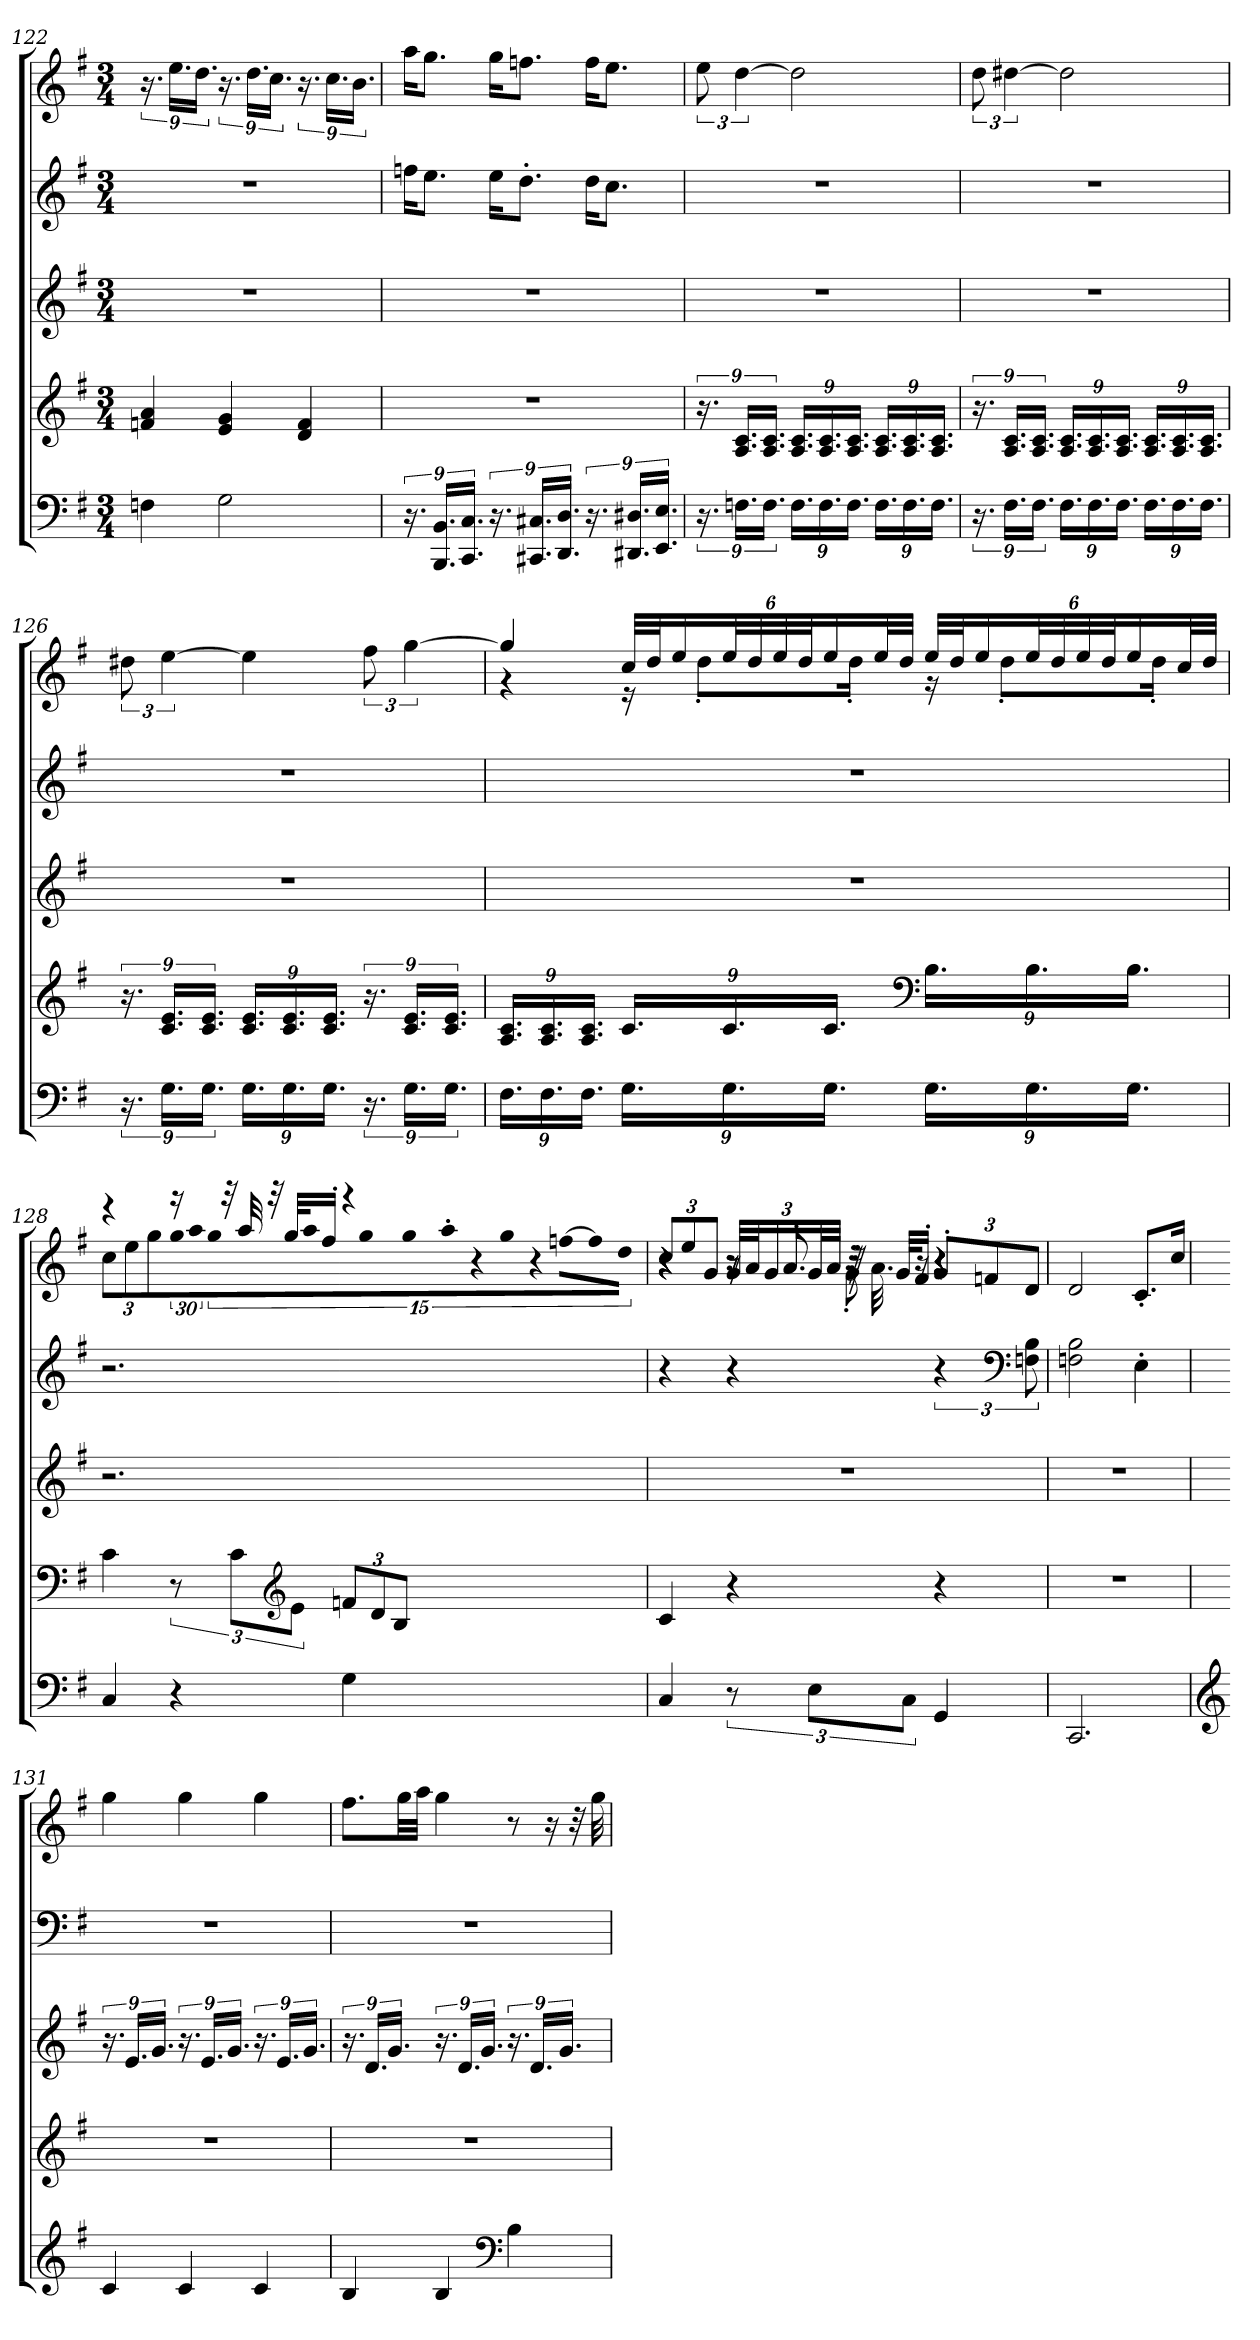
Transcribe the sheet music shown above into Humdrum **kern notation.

**kern	**kern	**kern	**kern	**kern
*part5	*part4	*part3	*part2	*part1
*staff5	*staff4	*staff3	*staff2	*staff1
*clefF4	*clefG2	*clefG2	*clefG2	*clefG2
*k[f#]	*k[f#]	*k[f#]	*k[f#]	*k[f#]
*M3/4	*M3/4	*M3/4	*M3/4	*M3/4
=122	=122	=122	=122	=122
4Fn\	4fn/ 4a/	2.r	2.r	18.r
.	.	.	.	18.ee\LL
.	.	.	.	18.dd\JJ
2G\	4e/ 4g/	.	.	18.r
.	.	.	.	18.dd\LL
.	.	.	.	18.cc\JJ
.	4d/ 4f/	.	.	18.r
.	.	.	.	18.cc\LL
.	.	.	.	18.b\JJ
!!LO:LB:g=z
=123	=123	=123	=123	=123
*	*	*	*	*MM47
18.r	2.r	2.r	16ffn\KL	16aa\KL
.	.	.	8.ee\J	8.gg\J
18.BBB/ 18.BB/LL	.	.	.	.
18.CC/ 18.C/JJ	.	.	.	.
18.r	.	.	16ee\KL	16gg\KL
.	.	.	8.dd'\J	8.ffn\J
18.CC#X/ 18.C#X/LL	.	.	.	.
18.DD/ 18.D/JJ	.	.	.	.
18.r	.	.	16dd\KL	16ff\KL
.	.	.	8.cc\J	8.ee\J
18.DD#X/ 18.D#X/LL	.	.	.	.
18.EE/ 18.E/JJ	.	.	.	.
=124	=124	=124	=124	=124
18.r	18.r	2.r	2.r	12ee\
18.Fn\LL	18.A/ 18.c/LL	.	.	[6dd\
18.F\JJ	18.A/ 18.c/JJ	.	.	.
18.F\LL	18.A/ 18.c/LL	.	.	2dd\]
18.F\	18.A/ 18.c/	.	.	.
18.F\JJ	18.A/ 18.c/JJ	.	.	.
18.F\LL	18.A/ 18.c/LL	.	.	.
18.F\	18.A/ 18.c/	.	.	.
18.F\JJ	18.A/ 18.c/JJ	.	.	.
!!LO:PB:g=z
=125	=125	=125	=125	=125
18.r	18.r	2.r	2.r	12dd\
18.F#\LL	18.A/ 18.c/LL	.	.	[6dd#X\
18.F#\JJ	18.A/ 18.c/JJ	.	.	.
18.F#\LL	18.A/ 18.c/LL	.	.	2dd#\]
18.F#\	18.A/ 18.c/	.	.	.
18.F#\JJ	18.A/ 18.c/JJ	.	.	.
18.F#\LL	18.A/ 18.c/LL	.	.	.
18.F#\	18.A/ 18.c/	.	.	.
18.F#\JJ	18.A/ 18.c/JJ	.	.	.
=126	=126	=126	=126	=126
18.r	18.r	2.r	2.r	12dd#X\
18.G\LL	18.c/ 18.e/LL	.	.	[6ee\
18.G\JJ	18.c/ 18.e/JJ	.	.	.
18.G\LL	18.c/ 18.e/LL	.	.	4ee\]
18.G\	18.c/ 18.e/	.	.	.
18.G\JJ	18.c/ 18.e/JJ	.	.	.
*	*	*	*	*MM45
18.r	18.r	.	.	12ff#\
*	*	*	*	*MM47
18.G\LL	18.c/ 18.e/LL	.	.	[6gg\
18.G\JJ	18.c/ 18.e/JJ	.	.	.
!!LO:LB:g=z
=127	=127	=127	=127	=127
*Xbrackettup	*Xbrackettup	*	*	*
*	*	*	*	*MM47
*	*	*	*	*^
18.F#\LL	18.A/ 18.c/LL	2.r	2.r	4gg/]	4r
18.F#\	18.A/ 18.c/	.	.	.	.
18.F#\JJ	18.A/ 18.c/JJ	.	.	.	.
*	*	*	*	*Xbrackettup	*
*	*	*	*	*MM45	*
18.G\LL	18.c/LL	.	.	48cc/LLL	16r
.	.	.	.	48dd/J	.
.	.	.	.	24ee/	.
.	.	.	.	.	8dd'\L
18.G\	18.c/	.	.	48ee/L	.
.	.	.	.	48dd/	.
.	.	.	.	48ee/	.
.	.	.	.	48dd/J	.
18.G\JJ	18.c/JJ	.	.	24ee/	.
.	.	.	.	.	16dd'\Jk
.	.	.	.	48ee/L	.
.	.	.	.	48dd/JJJ	.
*	*clefF4	*	*	*	*
18.G\LL	18.B\LL	.	.	48ee/LLL	16r
.	.	.	.	48dd/J	.
.	.	.	.	24ee/	.
.	.	.	.	.	8dd'\L
18.G\	18.B\	.	.	48ee/L	.
.	.	.	.	48dd/	.
.	.	.	.	48ee/	.
.	.	.	.	48dd/J	.
18.G\JJ	18.B\JJ	.	.	24ee/	.
.	.	.	.	.	16dd'\Jk
.	.	.	.	48cc/L	.
.	.	.	.	48dd/JJJ	.
!!LO:PB:g=z	!!
=128	=128	=128	=128	=128	=128
*	*	*	*	*MM45	*
4C/	4c\	2.r	2.r	4r	12cc\L
.	.	.	.	.	12ee\
.	.	.	.	.	12gg\
*	*brackettup	*	*	*	*brackettup
*	*	*	*	*MM44	*
!	!	!	!	!	!LO:N:vis=256%9
4r	12r	.	.	16r	960%17gg\LLL
!	!	!	!	!	!LO:N:vis=256%9
.	.	.	.	.	960%17aa\
.	.	.	.	.	1920ryy
!	!	!	!	!	!LO:N:vis=256%9
.	.	.	.	.	960%17gg\
!	!	!	!	!	!LO:N:vis=256%9
.	.	.	.	.	960%17aa\J
.	.	.	.	32r	.
!	!	!	!	!	!LO:N:vis=32
.	.	.	.	.	640%23gg\
.	12c\L	.	.	.	.
.	.	.	.	32aa/	.
!	!	!	!	!	!LO:N:vis=32
.	.	.	.	.	640%23gg\
.	.	.	.	32r	.
!	!	!	!	!	!LO:N:vis=32
.	.	.	.	.	640%23aa'\JJJ
.	.	.	.	32gg/KLL	.
*	*clefG2	*	*	*	*
.	12e\J	.	.	.	.
!	!	!	!	!	!LO:N:vis=32
.	.	.	.	.	640%23r
.	.	.	.	16ff#'/JJ	.
!	!	!	!	!	!LO:N:vis=32
.	.	.	.	.	640%23gg\
*	*Xbrackettup	*	*	*	*
4G\	12fn/L	.	.	4r	.
.	.	.	.	.	12r
.	12d/	.	.	.	.
.	.	.	.	.	[24ffn\LL
.	.	.	.	.	16ff\]
.	12B/J	.	.	.	.
.	.	.	.	.	16dd\JJ
960ryy	960ryy	960ryy	960ryy	960ryy	.
=129	=129	=129	=129	=129	=129
*	*	*	*	*	*^
*	*	*	*	*	*	*Xbrackettup
*	*	*	*	*v	*v	*v
*	*	*	*	*MM44
*	*	*	*	*^
*	*	*	*	*	*^
*	*	*	*	*	*	*^
4C/	4c/	2.r	4r	4r	4r	12cc/L	4r
.	.	.	.	.	.	12ee/	.
.	.	.	.	.	.	12g/J	.
*brackettup	*	*	*	*	*	*	*
*	*	*	*	*MM42	*	*	*
12r	4r	.	4r	16r	8r	48g/LLL	8r
*	*	*	*	*MM44	*	*	*
.	.	.	.	.	.	48a/J	.
.	.	.	.	.	.	24g/	.
.	.	.	.	8.a'/	.	.	.
12E\L	.	.	.	.	.	48g/L	.
.	.	.	.	.	.	48a/JJJ	.
.	.	.	.	.	64r	32r	8g'\
.	.	.	.	.	32.a\	.	.
.	.	.	.	.	.	32g/KLL	.
12C\J	.	.	.	.	.	.	.
.	.	.	.	.	16r	16f#'/JJ	.
4GG/	4r	.	6r	4r	4r	12g'/L	4r
*	*	*	*	*MM40	*	*	*
.	.	.	.	.	.	12fn/	.
*	*	*	*clefF4	*	*	*	*
*	*	*	*	*MM27	*	*	*
.	.	.	12Fn\ 12B\	.	.	12d/J	.
*	*	*	*	*v	*v	*v	*v
!!LO:LB:g=z
=130	=130	=130	=130	=130
*	*	*	*	*MM40
2.CC/	2.r	2.r	2Fn\ 2B\	2d/
*	*	*	*	*MM22
.	.	.	4E'\	8.c'/L
*	*	*	*	*MM47
.	.	.	.	16cc/Jk
=131	=131	=131	=131	=131
*clefG2	*	*	*	*
*	*	*	*	*MM49
4c/	2.r	18.r	2.r	4gg\
.	.	18.e/LL	.	.
.	.	18.g/JJ	.	.
4c/	.	18.r	.	4gg\
.	.	18.e/LL	.	.
.	.	18.g/JJ	.	.
4c/	.	18.r	.	4gg\
.	.	18.e/LL	.	.
.	.	18.g/JJ	.	.
=132	=132	=132	=132	=132
*	*	*	*	*MM49
4B/	2.r	18.r	2.r	8.ff#\L
.	.	18.d/LL	.	.
.	.	18.g/JJ	.	.
.	.	.	.	32gg\LL
.	.	.	.	32aa\JJJ
4B/	.	18.r	.	4gg\
.	.	18.d/LL	.	.
.	.	18.g/JJ	.	.
*clefF4	*	*	*	*
4B\	.	18.r	.	8r
.	.	18.d/LL	.	.
.	.	.	.	16r
.	.	18.g/JJ	.	.
.	.	.	.	32r
*	*	*	*	*MM47
.	.	.	.	32gg\
=	=	=	=	=
*-	*-	*-	*-	*-
